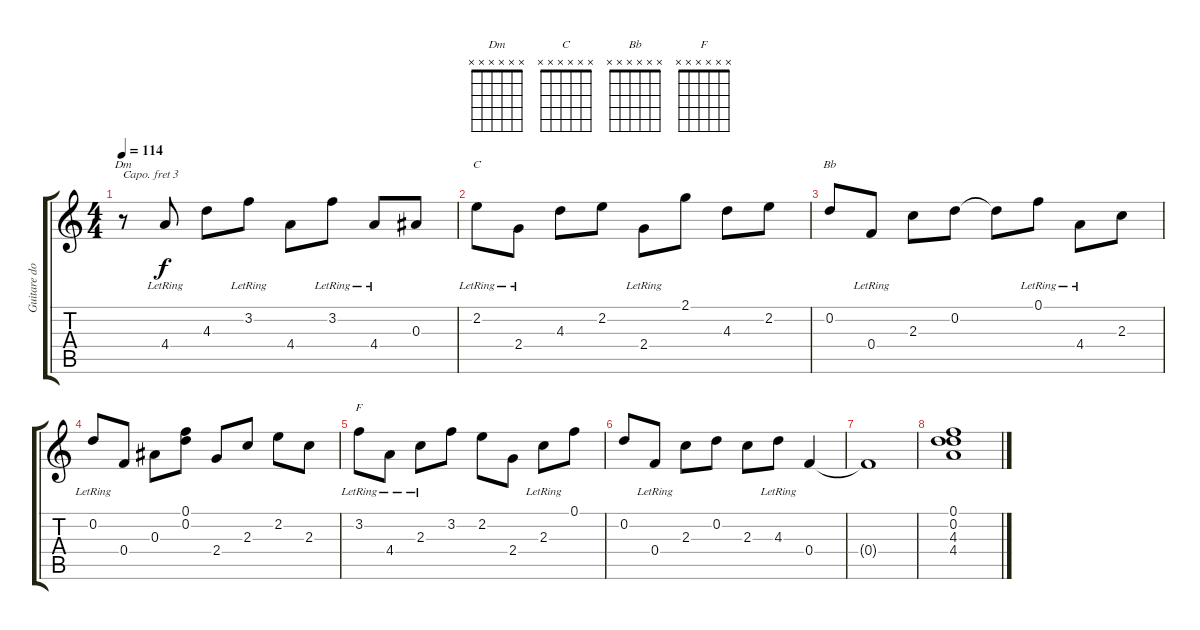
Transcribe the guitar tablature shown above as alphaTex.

\track ("Guitare dobro" "Guitare do") {instrument acousticguitarsteel}
\staff {score tabs}
\capo 3
\tuning (D4 B3 G3 D3 G2 D2) {hide}
\chord ("Dm" x x x x x x) {firstfret 0}
\chord ("C" x x x x x x) {firstfret 0}
\chord ("Bb" x x x x x x) {firstfret 0}
\chord ("F" x x x x x x) {firstfret 0}
\ts (4 4)
\tempo 114
\clef g2
\ks c
r.8{ch "Dm" dy f} 4.4{lr}.8 4.3.8 3.2{lr}.8 4.4.8 3.2{lr}.8 4.4{lr}.8 0.3.8 |
2.2{lr}.8{ch "C"} 2.4{lr}.8 4.3.8 2.2.8 2.4{lr}.8 2.1.8 4.3.8 2.2.8 |
0.2.8{ch "Bb"} 0.4{lr}.8 2.3.8 0.2.8 0.2{t}.8 0.1{lr}.8 4.4{lr}.8 2.3.8 |
0.2{lr}.8 0.4.8 0.3.8 (0.1 0.2).8 2.4.8 2.3.8 2.2.8 2.3.8 |
3.2{lr}.8{ch "F"} 4.4{lr}.8 2.3{lr}.8 3.2.8 2.2.8 2.4.8 2.3{lr}.8 0.1.8 |
0.2.8 0.4{lr}.8 2.3.8 0.2.8 2.3.8 4.3{lr}.8 0.4.4 |
0.4{t}.1 |
(0.1 0.2 4.3 4.4).1
